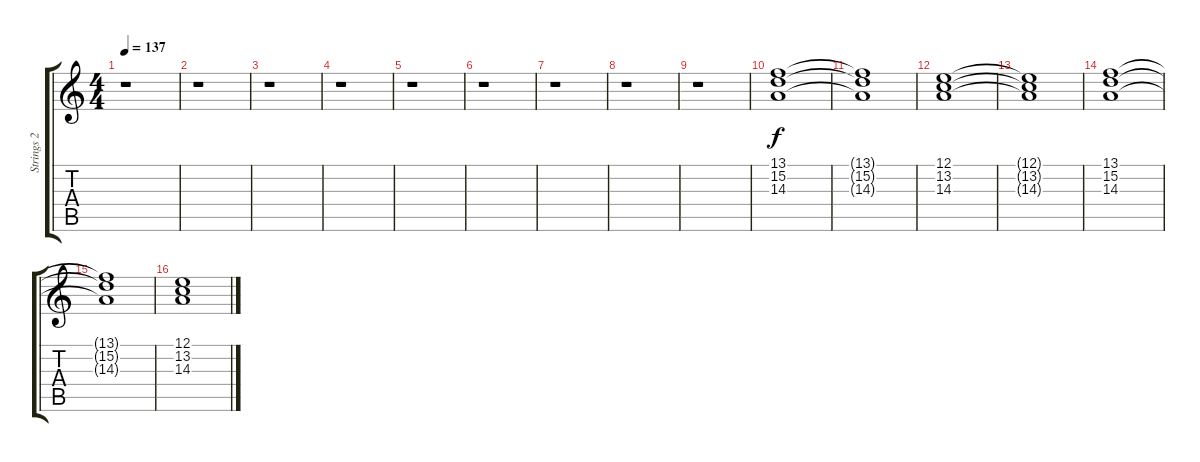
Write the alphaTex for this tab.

\track ("Strings 2" "Strings 2") {instrument stringensemble2}
\staff {score tabs}
\tuning (E4 B3 G3 D3 A2 E2) {hide}
\ts (4 4)
\tempo 137
\clef g2
\ks c
r.1{dy f} |
r.1 |
r.1 |
r.1 |
r.1 |
r.1 |
r.1 |
r.1 |
r.1 |
(13.1 15.2 14.3).1 |
(13.1{t} 15.2{t} 14.3{t}).1 |
(12.1 13.2 14.3).1 |
(12.1{t} 13.2{t} 14.3{t}).1 |
(13.1 15.2 14.3).1 |
(13.1{t} 15.2{t} 14.3{t}).1 |
(12.1 13.2 14.3).1
